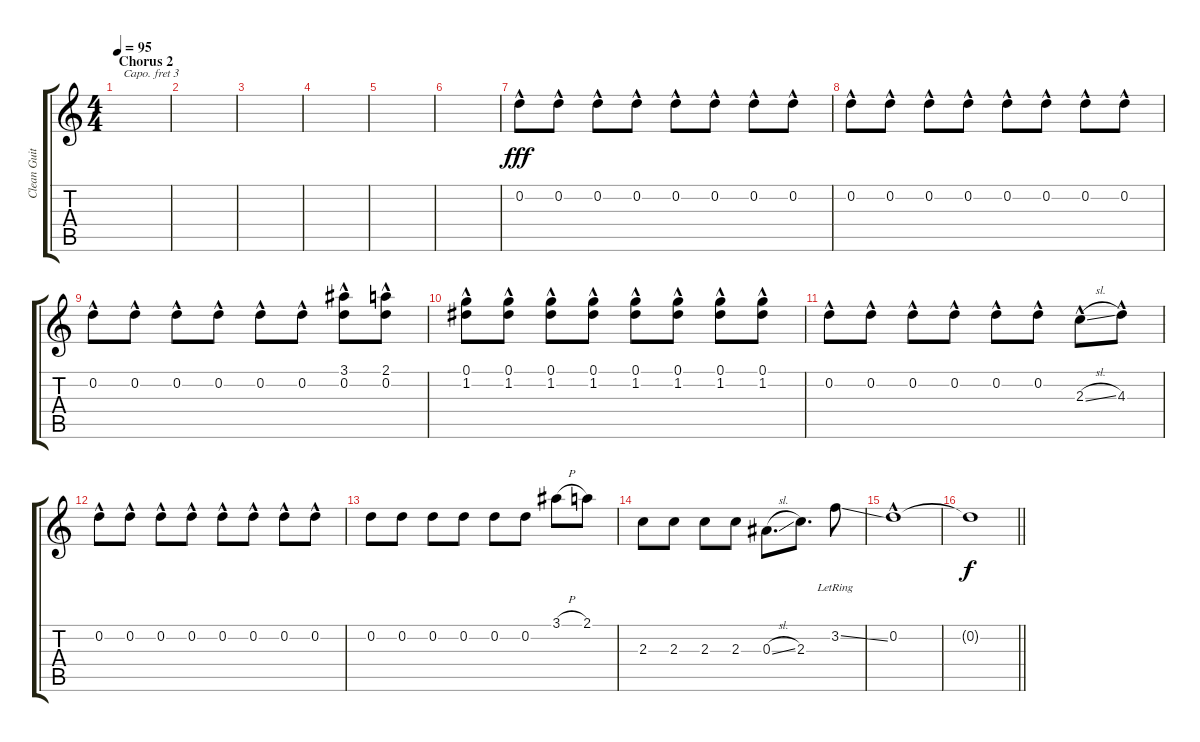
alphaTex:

\track ("Clean Guitar" "Clean Guit") {instrument electricguitarjazz}
\staff {score tabs}
\capo 3
\tuning (E4 B3 G3 D3 A2 E2) {hide}
\ts (4 4)
\section ("" "Chorus 2")
\tempo 95
\clef g2
\ks c
|
|
|
|
|
|
0.2{hac}.8{dy fff balance 13} 0.2{hac}.8 0.2{hac}.8 0.2{hac}.8 0.2{hac}.8 0.2{hac}.8 0.2{hac}.8 0.2{hac}.8 |
0.2{hac}.8 0.2{hac}.8 0.2{hac}.8 0.2{hac}.8 0.2{hac}.8 0.2{hac}.8 0.2{hac}.8 0.2{hac}.8 |
0.2{hac}.8 0.2{hac}.8 0.2{hac}.8 0.2{hac}.8 0.2{hac}.8 0.2{hac}.8 (3.1{hac} 0.2).8 (2.1{hac} 0.2).8 |
(0.1 1.2{hac}).8 (0.1 1.2{hac}).8 (0.1 1.2{hac}).8 (0.1 1.2{hac}).8 (0.1 1.2{hac}).8 (0.1 1.2{hac}).8 (0.1 1.2{hac}).8 (0.1 1.2{hac}).8 |
0.2{hac}.8 0.2{hac}.8 0.2{hac}.8 0.2{hac}.8 0.2{hac}.8 0.2{hac}.8 2.3{sl hac}.8 4.3{hac}.8 |
0.2{hac}.8 0.2{hac}.8 0.2{hac}.8 0.2{hac}.8 0.2{hac}.8 0.2{hac}.8 0.2{hac}.8 0.2{hac}.8 |
0.2.8 0.2.8 0.2.8 0.2.8 0.2.8 0.2.8 3.1{h}.8 2.1.8 |
2.3.8 2.3.8 2.3.8 2.3.8 0.3{sl}.8{d} 2.3.8{d} 3.2{ss lr}.8 |
0.2{hac}.1 |
\barLineRight lightlight
0.2{t}.1{dy f}
